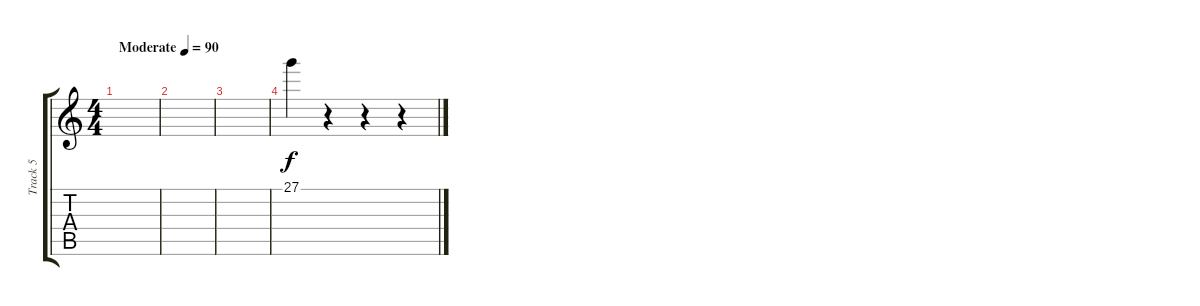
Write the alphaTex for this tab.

\track ("Track 5" "Track 5") {instrument pad1newage}
\staff {score tabs}
\tuning (E4 B3 G3 D3 A2 E2) {hide}
\ts (4 4)
\tempo (90 "Moderate")
\clef g2
\ks c
|
|
|
27.1.4 r.4 r.4 r.4
